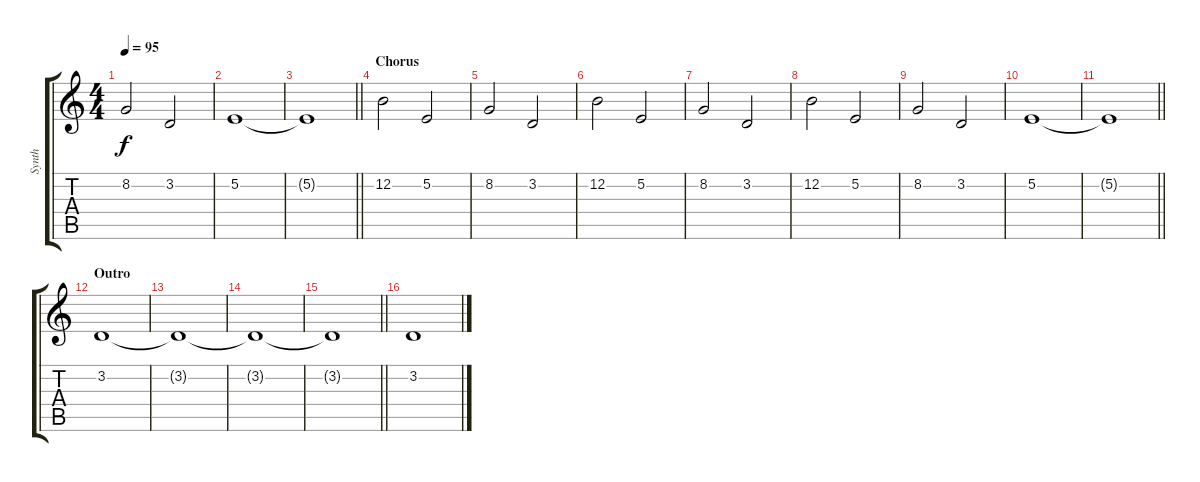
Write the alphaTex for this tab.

\track ("Synth" "Synth") {instrument stringensemble1}
\staff {score tabs}
\tuning (E4 B3 G3 D3 A2 E2) {hide}
\ts (4 4)
\tempo 95
\clef g2
\ks c
8.2.2{dy f} 3.2.2 |
5.2.1 |
\barLineRight lightlight
5.2{t}.1 |
\section ("" "Chorus")
12.2.2 5.2.2 |
8.2.2 3.2.2 |
12.2.2 5.2.2 |
8.2.2 3.2.2 |
12.2.2 5.2.2 |
8.2.2 3.2.2 |
5.2.1 |
\barLineRight lightlight
5.2{t}.1 |
\section ("" "Outro")
3.2.1 |
3.2{t}.1 |
3.2{t}.1 |
\barLineRight lightlight
3.2{t}.1 |
3.2.1
